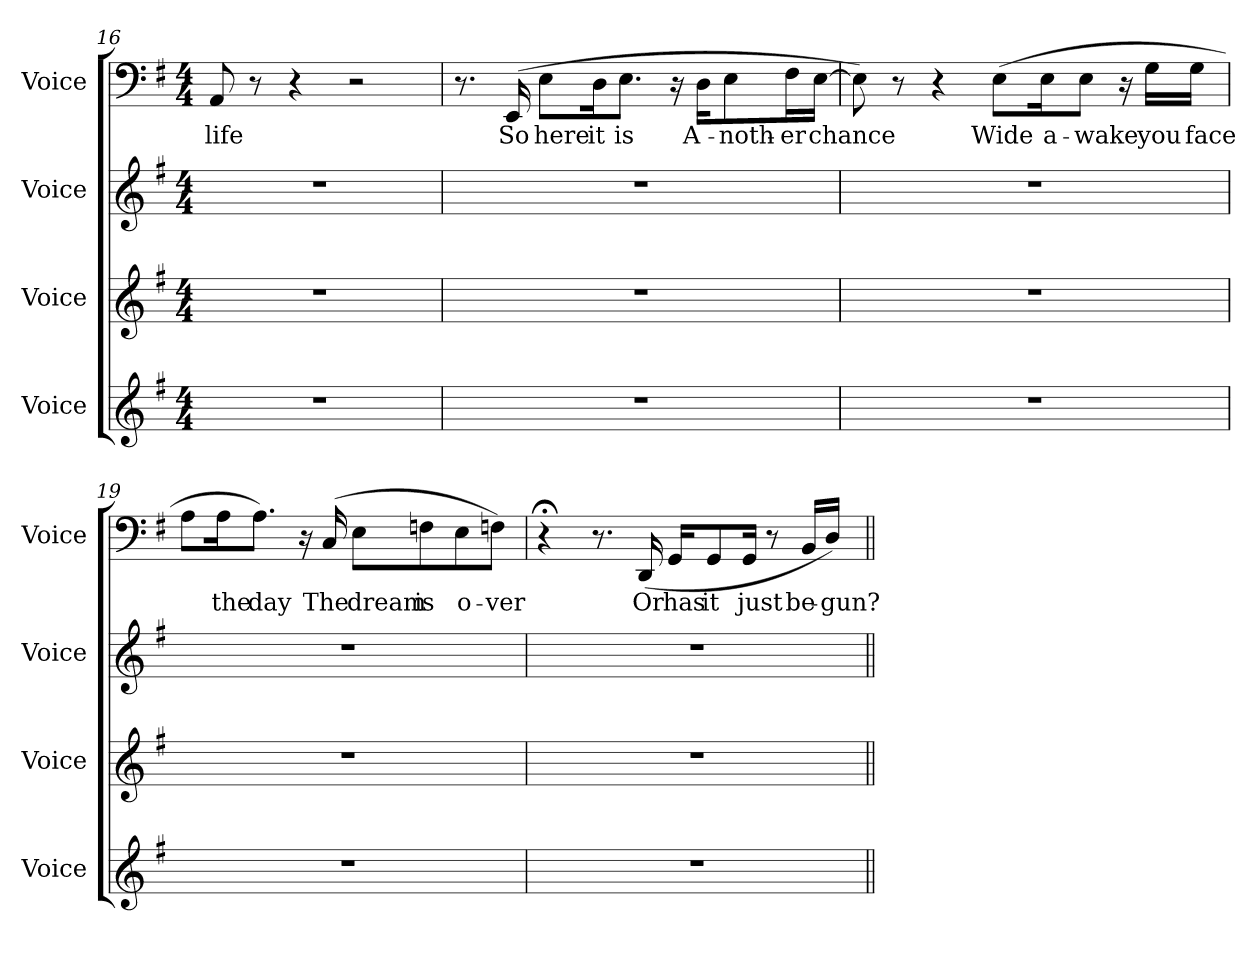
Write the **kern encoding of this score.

**kern	**kern	**kern	**kern	**text
*part4	*part3	*part2	*part1	*part1
*staff4	*staff3	*staff2	*staff1	*staff1
*I"Voice	*I"Voice	*I"Voice	*I"Voice	*
*I'Voice	*I'Voice	*I'Voice	*I'Voice	*
*clefG2	*clefG2	*clefG2	*clefF4	*
*k[f#]	*k[f#]	*k[f#]	*k[f#]	*
*G:	*G:	*G:	*G:	*
*M4/4	*M4/4	*M4/4	*M4/4	*
=16	=16	=16	=16	=16
!	!	!	!	!LO:LY:b:color=#000000
1r	1r	1r	8AAi/	life
.	.	.	8r	.
.	.	.	4r	.
.	.	.	2r	.
!!LO:PB:g=z
=17	=17	=17	=17	=17
1r	1r	1r	8.r	.
!	!	!	!	!LO:LY:b:color=#000000
.	.	.	(16EEi/	So
!	!	!	!	!LO:LY:b:color=#000000
.	.	.	8Ei\L	here
!	!	!	!	!LO:LY:b:color=#000000
.	.	.	16Di\k	it
!	!	!	!	!LO:LY:b:color=#000000
.	.	.	8.Ei\J	is
.	.	.	16r	.
!	!	!	!	!LO:LY:b:color=#000000
.	.	.	16Di\KL	A-
!	!	!	!	!LO:LY:b:color=#000000
.	.	.	8Ei\	-noth-
!	!	!	!	!LO:LY:b:color=#000000
.	.	.	16F#i\L	-er
!	!	!	!	!LO:LY:b:color=#000000
.	.	.	[16Ei\JJ	chance
=18	=18	=18	=18	=18
1r	1r	1r	8Ei\])	.
.	.	.	8r	.
.	.	.	4r	.
!	!	!	!	!LO:LY:b:color=#000000
.	.	.	(8Ei\L	Wide
!	!	!	!	!LO:LY:b:color=#000000
.	.	.	16Ei\k	a-
!	!	!	!	!LO:LY:b:color=#000000
.	.	.	8Ei\J	-wake
.	.	.	16r	.
!	!	!	!	!LO:LY:b:color=#000000
.	.	.	16Gi\LL	you
!	!	!	!	!LO:LY:b:color=#000000
.	.	.	16Gi\JJ	face
=19	=19	=19	=19	=19
1r	1r	1r	8Ai\L	.
!	!	!	!	!LO:LY:b:color=#000000
.	.	.	16Ai\k	the
!	!	!	!	!LO:LY:b:color=#000000
.	.	.	8.Ai\J)	day
.	.	.	16r	.
!	!	!	!	!LO:LY:b:color=#000000
.	.	.	(16Ci/	The
!	!	!	!	!LO:LY:b:color=#000000
.	.	.	8Ei\L	dream
!	!	!	!	!LO:LY:b:color=#000000
.	.	.	8Fni\	is
!	!	!	!	!LO:LY:b:color=#000000
.	.	.	8Ei\	o-
!	!	!	!	!LO:LY:b:color=#000000
.	.	.	8Fni\J)	-ver
!!LO:LB:g=z
=20	=20	=20	=20	=20
1r	1r	1r	4r;	.
.	.	.	8.r	.
!	!	!	!	!LO:LY:b:color=#000000
.	.	.	(16DDi/	Or
!	!	!	!	!LO:LY:b:color=#000000
.	.	.	16GGi/KL	has
!	!	!	!	!LO:LY:b:color=#000000
.	.	.	8GGi/	it
!	!	!	!	!LO:LY:b:color=#000000
.	.	.	16GGi/Jk	just
.	.	.	8r	.
!	!	!	!	!LO:LY:b:color=#000000
.	.	.	16BBi/LL	be-
!	!	!	!	!LO:LY:b:color=#000000
.	.	.	16Di/JJ)	-gun?
=||	=||	=||	=||	=||
*-	*-	*-	*-	*-
